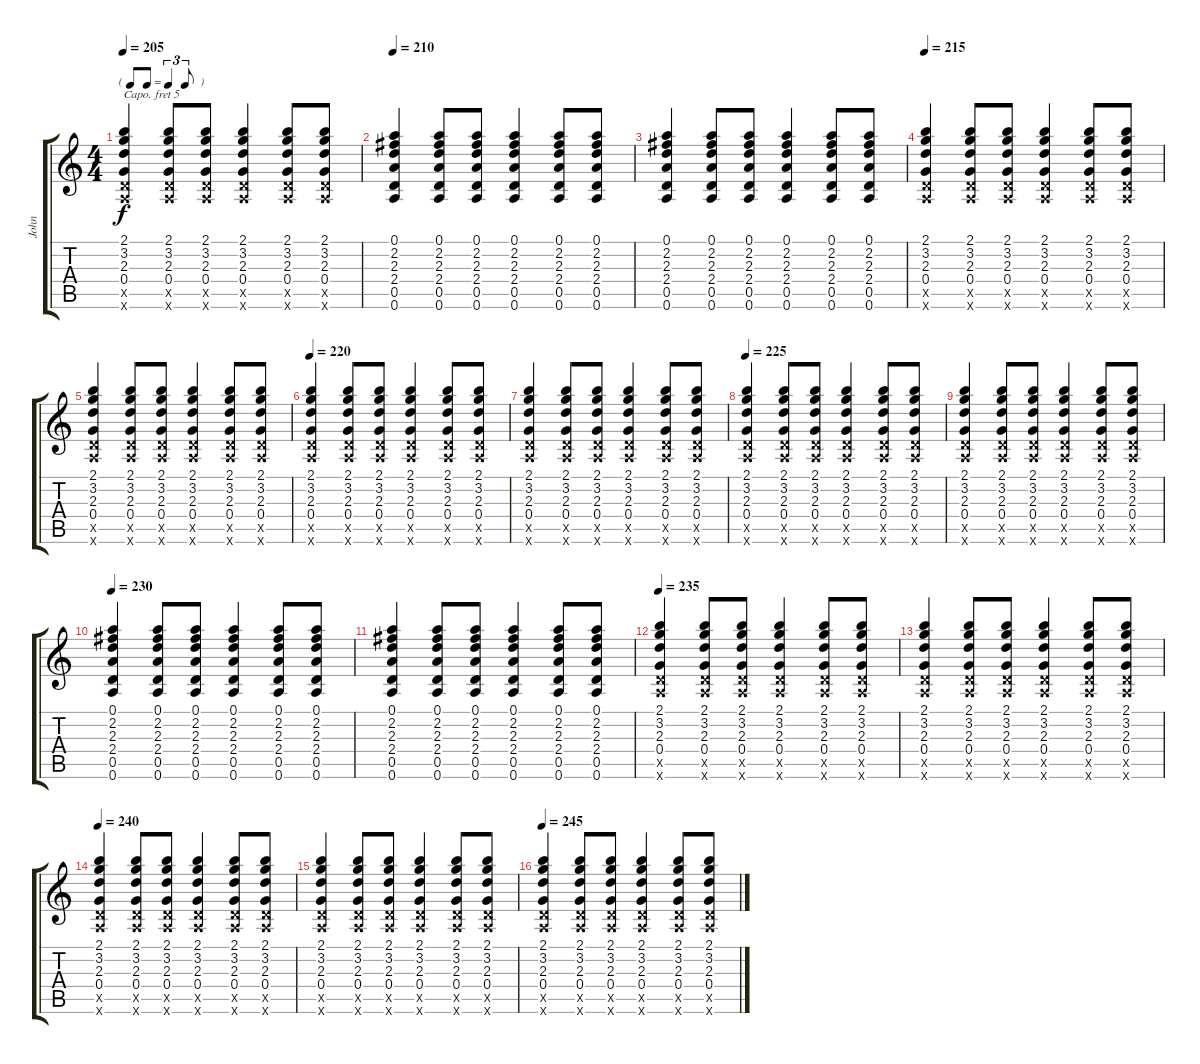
\track ("John" "John") {instrument acousticguitarsteel}
\staff {score tabs}
\capo 5
\tuning (E4 B3 G3 D3 A2 E2) {hide}
\ts (4 4)
\tf triplet8th
\tempo 205
\clef g2
\ks c
(2.1 3.2 2.3 0.4 0.5{x} 0.6{x}).4{dy f} (2.1 3.2 2.3 0.4 0.5{x} 0.6{x}).8 (2.1 3.2 2.3 0.4 0.5{x} 0.6{x}).8 (2.1 3.2 2.3 0.4 0.5{x} 0.6{x}).4 (2.1 3.2 2.3 0.4 0.5{x} 0.6{x}).8 (2.1 3.2 2.3 0.4 0.5{x} 0.6{x}).8 |
\tempo 210
(0.1 2.2 2.3 2.4 0.5 0.6).4 (0.1 2.2 2.3 2.4 0.5 0.6).8 (0.1 2.2 2.3 2.4 0.5 0.6).8 (0.1 2.2 2.3 2.4 0.5 0.6).4 (0.1 2.2 2.3 2.4 0.5 0.6).8 (0.1 2.2 2.3 2.4 0.5 0.6).8 |
(0.1 2.2 2.3 2.4 0.5 0.6).4 (0.1 2.2 2.3 2.4 0.5 0.6).8 (0.1 2.2 2.3 2.4 0.5 0.6).8 (0.1 2.2 2.3 2.4 0.5 0.6).4 (0.1 2.2 2.3 2.4 0.5 0.6).8 (0.1 2.2 2.3 2.4 0.5 0.6).8 |
\tempo 215
(2.1 3.2 2.3 0.4 0.5{x} 0.6{x}).4 (2.1 3.2 2.3 0.4 0.5{x} 0.6{x}).8 (2.1 3.2 2.3 0.4 0.5{x} 0.6{x}).8 (2.1 3.2 2.3 0.4 0.5{x} 0.6{x}).4 (2.1 3.2 2.3 0.4 0.5{x} 0.6{x}).8 (2.1 3.2 2.3 0.4 0.5{x} 0.6{x}).8 |
(2.1 3.2 2.3 0.4 0.5{x} 0.6{x}).4 (2.1 3.2 2.3 0.4 0.5{x} 0.6{x}).8 (2.1 3.2 2.3 0.4 0.5{x} 0.6{x}).8 (2.1 3.2 2.3 0.4 0.5{x} 0.6{x}).4 (2.1 3.2 2.3 0.4 0.5{x} 0.6{x}).8 (2.1 3.2 2.3 0.4 0.5{x} 0.6{x}).8 |
\tempo 220
(2.1 3.2 2.3 0.4 0.5{x} 0.6{x}).4 (2.1 3.2 2.3 0.4 0.5{x} 0.6{x}).8 (2.1 3.2 2.3 0.4 0.5{x} 0.6{x}).8 (2.1 3.2 2.3 0.4 0.5{x} 0.6{x}).4 (2.1 3.2 2.3 0.4 0.5{x} 0.6{x}).8 (2.1 3.2 2.3 0.4 0.5{x} 0.6{x}).8 |
(2.1 3.2 2.3 0.4 0.5{x} 0.6{x}).4 (2.1 3.2 2.3 0.4 0.5{x} 0.6{x}).8 (2.1 3.2 2.3 0.4 0.5{x} 0.6{x}).8 (2.1 3.2 2.3 0.4 0.5{x} 0.6{x}).4 (2.1 3.2 2.3 0.4 0.5{x} 0.6{x}).8 (2.1 3.2 2.3 0.4 0.5{x} 0.6{x}).8 |
\tempo 225
(2.1 3.2 2.3 0.4 0.5{x} 0.6{x}).4 (2.1 3.2 2.3 0.4 0.5{x} 0.6{x}).8 (2.1 3.2 2.3 0.4 0.5{x} 0.6{x}).8 (2.1 3.2 2.3 0.4 0.5{x} 0.6{x}).4 (2.1 3.2 2.3 0.4 0.5{x} 0.6{x}).8 (2.1 3.2 2.3 0.4 0.5{x} 0.6{x}).8 |
(2.1 3.2 2.3 0.4 0.5{x} 0.6{x}).4 (2.1 3.2 2.3 0.4 0.5{x} 0.6{x}).8 (2.1 3.2 2.3 0.4 0.5{x} 0.6{x}).8 (2.1 3.2 2.3 0.4 0.5{x} 0.6{x}).4 (2.1 3.2 2.3 0.4 0.5{x} 0.6{x}).8 (2.1 3.2 2.3 0.4 0.5{x} 0.6{x}).8 |
\tempo 230
(0.1 2.2 2.3 2.4 0.5 0.6).4 (0.1 2.2 2.3 2.4 0.5 0.6).8 (0.1 2.2 2.3 2.4 0.5 0.6).8 (0.1 2.2 2.3 2.4 0.5 0.6).4 (0.1 2.2 2.3 2.4 0.5 0.6).8 (0.1 2.2 2.3 2.4 0.5 0.6).8 |
(0.1 2.2 2.3 2.4 0.5 0.6).4 (0.1 2.2 2.3 2.4 0.5 0.6).8 (0.1 2.2 2.3 2.4 0.5 0.6).8 (0.1 2.2 2.3 2.4 0.5 0.6).4 (0.1 2.2 2.3 2.4 0.5 0.6).8 (0.1 2.2 2.3 2.4 0.5 0.6).8 |
\tempo 235
(2.1 3.2 2.3 0.4 0.5{x} 0.6{x}).4 (2.1 3.2 2.3 0.4 0.5{x} 0.6{x}).8 (2.1 3.2 2.3 0.4 0.5{x} 0.6{x}).8 (2.1 3.2 2.3 0.4 0.5{x} 0.6{x}).4 (2.1 3.2 2.3 0.4 0.5{x} 0.6{x}).8 (2.1 3.2 2.3 0.4 0.5{x} 0.6{x}).8 |
(2.1 3.2 2.3 0.4 0.5{x} 0.6{x}).4 (2.1 3.2 2.3 0.4 0.5{x} 0.6{x}).8 (2.1 3.2 2.3 0.4 0.5{x} 0.6{x}).8 (2.1 3.2 2.3 0.4 0.5{x} 0.6{x}).4 (2.1 3.2 2.3 0.4 0.5{x} 0.6{x}).8 (2.1 3.2 2.3 0.4 0.5{x} 0.6{x}).8 |
\tempo 240
(2.1 3.2 2.3 0.4 0.5{x} 0.6{x}).4 (2.1 3.2 2.3 0.4 0.5{x} 0.6{x}).8 (2.1 3.2 2.3 0.4 0.5{x} 0.6{x}).8 (2.1 3.2 2.3 0.4 0.5{x} 0.6{x}).4 (2.1 3.2 2.3 0.4 0.5{x} 0.6{x}).8 (2.1 3.2 2.3 0.4 0.5{x} 0.6{x}).8 |
(2.1 3.2 2.3 0.4 0.5{x} 0.6{x}).4 (2.1 3.2 2.3 0.4 0.5{x} 0.6{x}).8 (2.1 3.2 2.3 0.4 0.5{x} 0.6{x}).8 (2.1 3.2 2.3 0.4 0.5{x} 0.6{x}).4 (2.1 3.2 2.3 0.4 0.5{x} 0.6{x}).8 (2.1 3.2 2.3 0.4 0.5{x} 0.6{x}).8 |
\tempo 245
(2.1 3.2 2.3 0.4 0.5{x} 0.6{x}).4 (2.1 3.2 2.3 0.4 0.5{x} 0.6{x}).8 (2.1 3.2 2.3 0.4 0.5{x} 0.6{x}).8 (2.1 3.2 2.3 0.4 0.5{x} 0.6{x}).4 (2.1 3.2 2.3 0.4 0.5{x} 0.6{x}).8 (2.1 3.2 2.3 0.4 0.5{x} 0.6{x}).8
